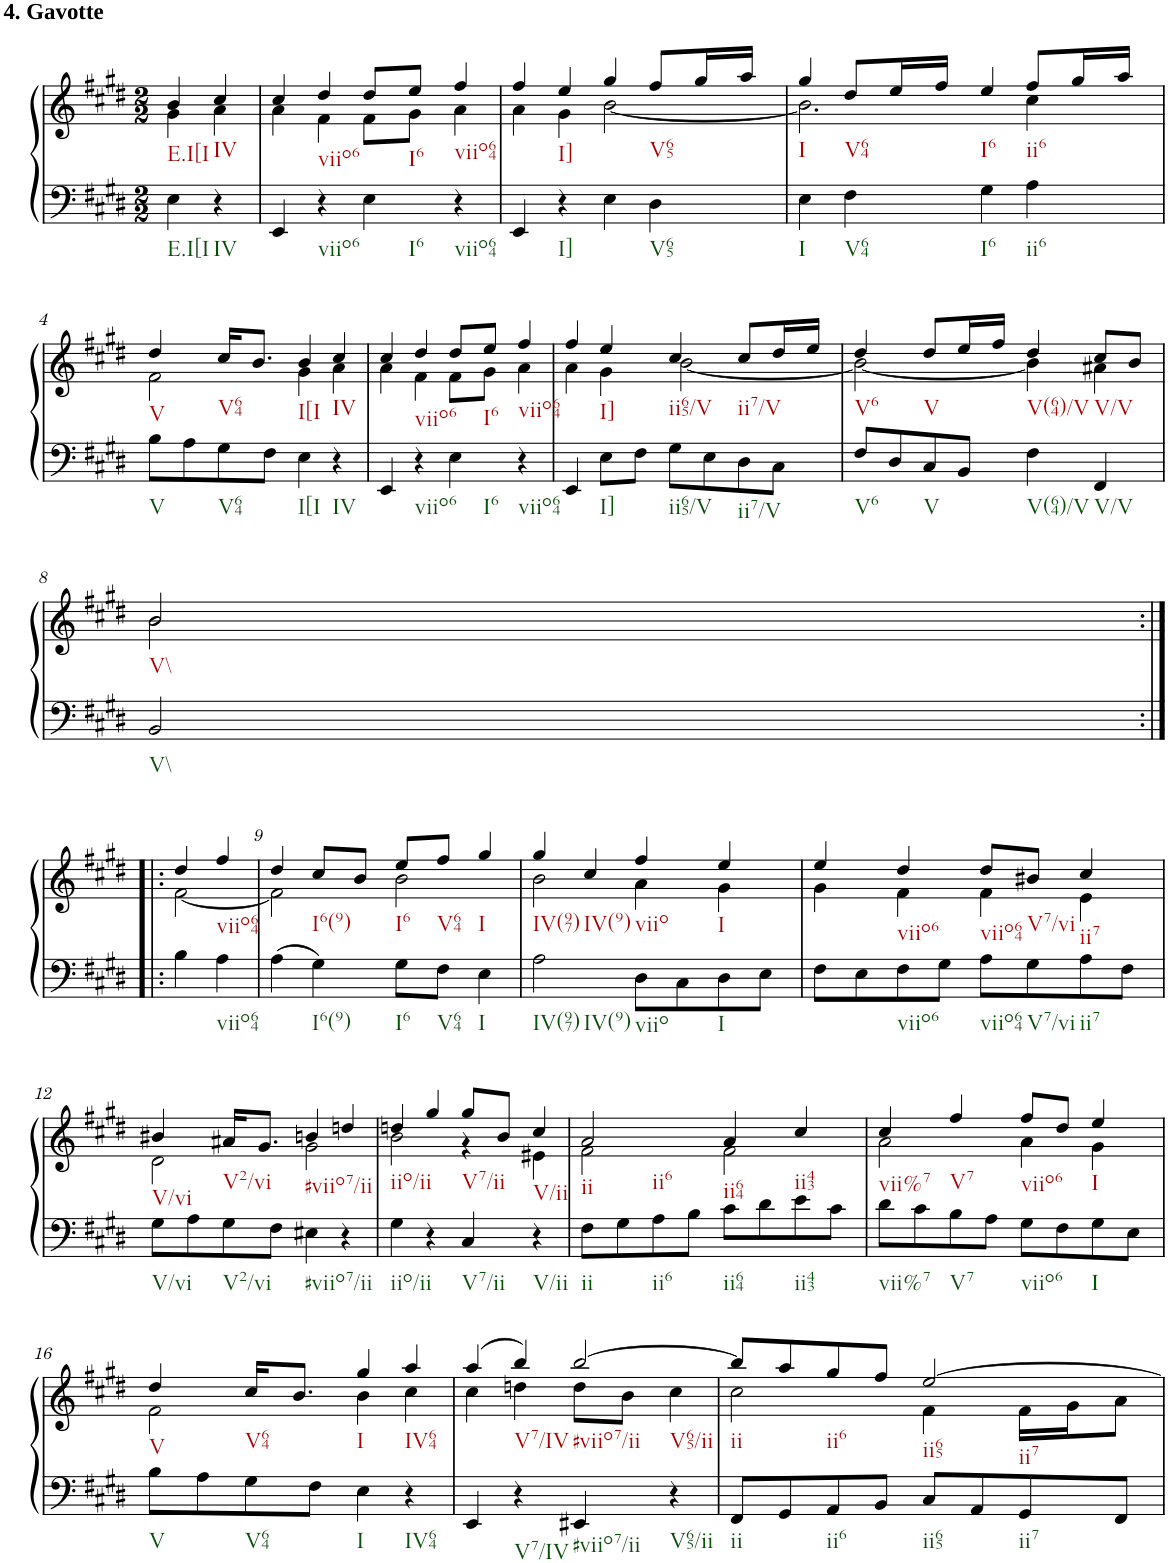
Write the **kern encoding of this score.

**kern	**kern
*part1	*part1
*staff2	*staff1
*I"Klavier linke Hand	*
*clefF4	*clefG2
*k[f#c#g#d#]	*k[f#c#g#d#]
*M2/2	*M2/2
=	=
*	*^
!	!LO:TX:a:B:t=4. Gavotte	!
4E\	4b/	4g#\
4r	4cc#/	4a\
=1	=1	=1
4EE/	4cc#/	4a\
4r	4dd#/	4f#\
4E\	8dd#/L	8f#\L
.	8ee/J	8g#\J
4r	4ff#/	4a\
=2	=2	=2
4EE/	4ff#/	4a\
4r	4ee/	4g#\
4E\	4gg#/	[2b\
4D#\	8ff#/L	.
.	16gg#/L	.
.	16aa/JJ	.
=3	=3	=3
4E\	4gg#/	2.b\]
4F#\	8dd#/L	.
.	16ee/L	.
.	16ff#/JJ	.
4G#\	4ee/	.
4A\	8ff#/L	4cc#\
.	16gg#/L	.
.	16aa/JJ	.
!!LO:LB:g=z	!!
=4	=4	=4
8B\L	4dd#/	2f#\
8A\	.	.
8G#\	16cc#/KL	.
.	8.b/J	.
8F#\J	.	.
4E\	4b/	4g#\
4r	4cc#/	4a\
=5	=5	=5
4EE/	4cc#/	4a\
4r	4dd#/	4f#\
4E\	8dd#/L	8f#\L
.	8ee/J	8g#\J
4r	4ff#/	4a\
=6	=6	=6
4EE/	4ff#/	4a\
8E\L	4ee/	4g#\
8F#\J	.	.
8G#\L	4cc#/	[2b\
8E\	.	.
8D#\	8cc#/L	.
8C#\J	16dd#/L	.
.	16ee/JJ	.
=7	=7	=7
8F#/L	4dd#/	2b\_
8D#/	.	.
8C#/	8dd#/L	.
8BB/J	16ee/L	.
.	16ff#/JJ	.
4F#\	4dd#/	4b\]
4FF#/	8cc#/L	4a#X\
.	8b/J	.
!!LO:LB:g=z	!!
=8	=8	=8
2BB/	2b/	2b\
!!LO:LB:g=z	!!
=8X1:|!|:	=8X1:|!|:	=8X1:|!|:
4B\	4dd#/	[2f#\
4A\	4ff#/	.
=9	=9	=9
4A\	4dd#/	2f#\]
4G#\	8cc#/L	.
.	8b/J	.
8G#\L	8ee/L	2b\
8F#\J	8ff#/J	.
4E\	4gg#/	.
=10	=10	=10
2A\	4gg#/	2b\
.	4cc#/	.
8D#\L	4ff#/	4a\
8C#\	.	.
8D#\	4ee/	4g#\
8E\J	.	.
=11	=11	=11
8F#\L	4ee/	4g#\
8E\	.	.
8F#\	4dd#/	4f#\
8G#\J	.	.
8A\L	8dd#/L	4f#\
8G#\	8b#X/J	.
8A\	4cc#/	4e\
8F#\J	.	.
!!LO:LB:g=z	!!
=12	=12	=12
8G#\L	4b#X/	2d#\
8A\	.	.
8G#\	16a#X/KL	.
.	8.g#/J	.
8F#\J	.	.
4E#X\	4bn/	2g#\
4r	4ddn/	.
=13	=13	=13
4G#\	4ddn/	2b\
4r	4gg#/	.
4C#/	8gg#/L	4r
.	8b/J	.
4r	4cc#/	4e#X\
=14	=14	=14
8F#\L	2a/	2f#\
8G#\	.	.
8A\	.	.
8B\J	.	.
8c#\L	4a/	2f#\
8d#\	.	.
8e\	4cc#/	.
8c#\J	.	.
=15	=15	=15
8d#\L	4cc#/	2a\
8c#\	.	.
8B\	4ff#/	.
8A\J	.	.
8G#\L	8ff#/L	4a\
8F#\	8dd#/J	.
8G#\	4ee/	4g#\
8E\J	.	.
!!LO:LB:g=z	!!
=16	=16	=16
8B\L	4dd#/	2f#\
8A\	.	.
8G#\	16cc#/KL	.
.	8.b/J	.
8F#\J	.	.
4E\	4gg#/	4b\
4r	4aa/	4cc#\
=17	=17	=17
4EE/	(4aa/	4cc#\
4r	4bb/)	4ddn\
4EE#X/	[2bb/	8dd\L
.	.	8b\J
4r	.	4cc#\
=18	=18	=18
8FF#/L	8bb/L]	2cc#\
8GG#/	8aa/	.
8AA/	8gg#/	.
8BB/J	8ff#/J	.
8C#/L	[2ee/	4f#\
8AA/	.	.
8GG#/	.	16f#\LL
.	.	16g#\J
8FF#/J	.	8a\J
*	*v	*v
=	=
*-	*-
